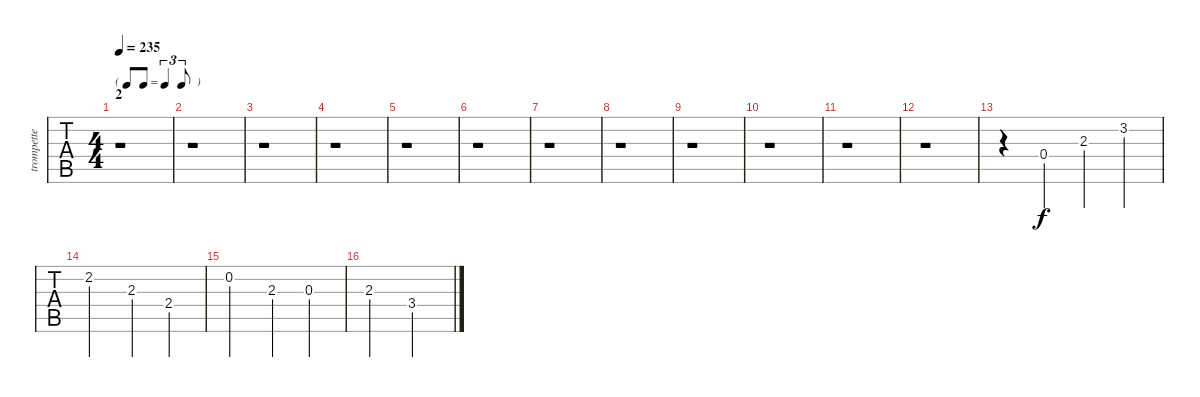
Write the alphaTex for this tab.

\track ("trompette" "trompette") {instrument trumpet}
\staff {tabs}
\tuning (E4 B3 G3 D3 A2 E2) {hide}
\ts (4 4)
\tf triplet8th
\section ("" "2")
\tempo 235
\clef g2
\ks c
r.1{dy f} |
r.1 |
r.1 |
r.1 |
r.1 |
r.1 |
r.1 |
r.1 |
r.1 |
r.1 |
r.1 |
r.1 |
r.4 0.4.4 2.3.4 3.2.4 |
2.2.2 2.3.4 2.4.4 |
0.2.2 2.3.4 0.3.4 |
2.3.2 3.4.2
